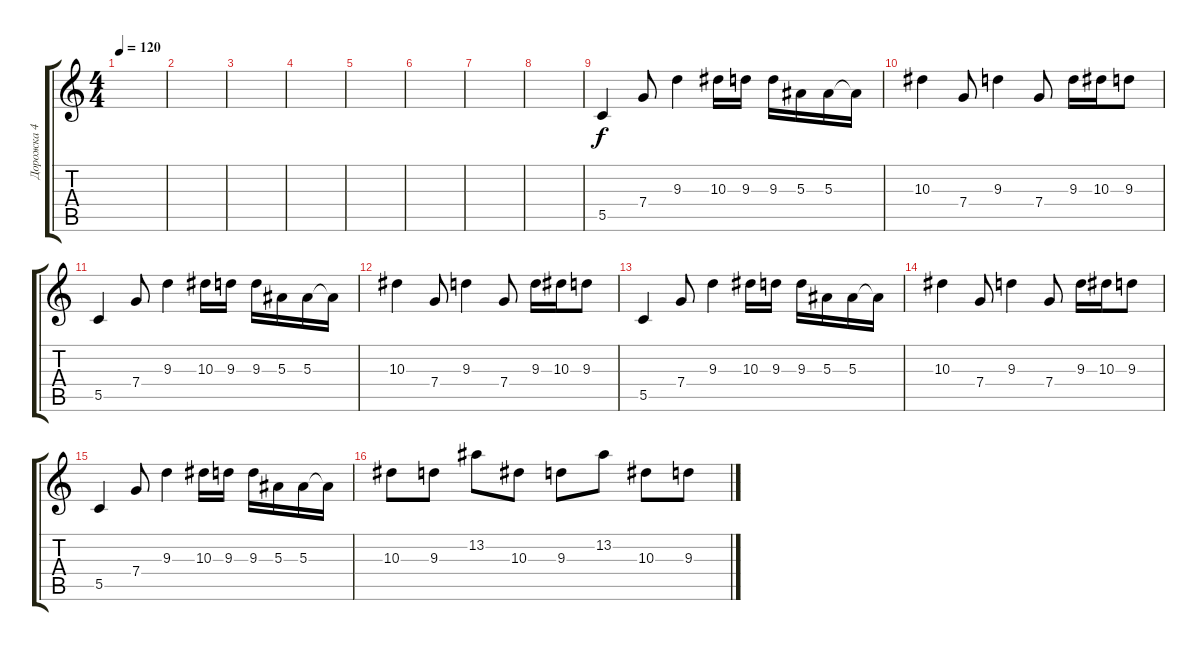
\track ("Дорожка 4" "Дорожка 4") {instrument electricguitarclean}
\staff {score tabs}
\tuning (D4 A3 F3 C3 G2 C2) {hide}
\ts (4 4)
\tempo 120
\clef g2
\ks c
|
|
|
|
|
|
|
|
5.5.4 7.4.8 9.3.4 10.3.16 9.3.16 9.3.16 5.3.16 5.3.16 5.3{t}.16 |
10.3.4 7.4.8 9.3.4 7.4.8 9.3.16 10.3.16 9.3.8 |
5.5.4 7.4.8 9.3.4 10.3.16 9.3.16 9.3.16 5.3.16 5.3.16 5.3{t}.16 |
10.3.4 7.4.8 9.3.4 7.4.8 9.3.16 10.3.16 9.3.8 |
5.5.4 7.4.8 9.3.4 10.3.16 9.3.16 9.3.16 5.3.16 5.3.16 5.3{t}.16 |
10.3.4 7.4.8 9.3.4 7.4.8 9.3.16 10.3.16 9.3.8 |
5.5.4 7.4.8 9.3.4 10.3.16 9.3.16 9.3.16 5.3.16 5.3.16 5.3{t}.16 |
10.3.8 9.3.8 13.2.8 10.3.8 9.3.8 13.2.8 10.3.8 9.3.8
